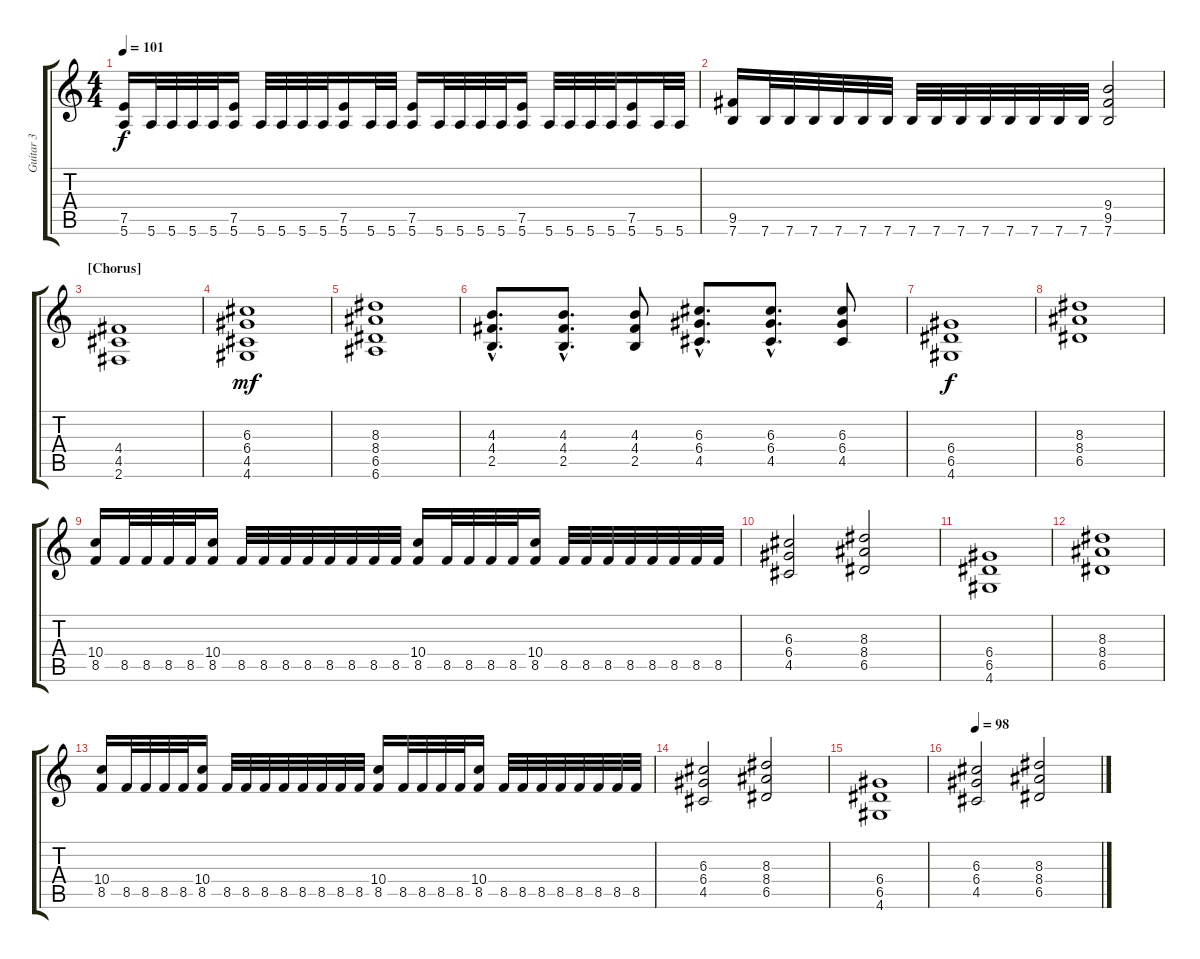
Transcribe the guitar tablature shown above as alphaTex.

\track ("Guitar 3" "Guitar 3") {instrument distortionguitar}
\staff {score tabs}
\tuning (E4 B3 G3 D3 A2 E2) {hide}
\ts (4 4)
\tempo 101
\clef g2
\ks c
(7.5 5.6).16{dy f} 5.6.32 5.6.32 5.6.32 5.6.32 (7.5 5.6).16 5.6.32 5.6.32 5.6.32 5.6.32 (7.5 5.6).16 5.6.32 5.6.32 (7.5 5.6).16 5.6.32 5.6.32 5.6.32 5.6.32 (7.5 5.6).16 5.6.32 5.6.32 5.6.32 5.6.32 (7.5 5.6).16 5.6.32 5.6.32 |
(9.5 7.6).16 7.6.32 7.6.32 7.6.32 7.6.32 7.6.32 7.6.32 7.6.32 7.6.32 7.6.32 7.6.32 7.6.32 7.6.32 7.6.32 7.6.32 (9.4 9.5 7.6).2 |
\section ("" "[Chorus]")
(4.4 4.5 2.6).1 |
(6.3 6.4 4.5 4.6).1{dy mf} |
(8.3 8.4 6.5 6.6).1 |
(4.3{hac} 4.4{hac} 2.5{hac}).8{d} (4.3{hac} 4.4{hac} 2.5{hac}).8{d} (4.3 4.4 2.5).8 (6.3{hac} 6.4{hac} 4.5{hac}).8{d} (6.3{hac} 6.4{hac} 4.5{hac}).8{d} (6.3 6.4 4.5).8 |
\section ("" "")
(6.4 6.5 4.6).1{dy f} |
(8.3 8.4 6.5).1 |
(10.4 8.5).16 8.5.32 8.5.32 8.5.32 8.5.32 (10.4 8.5).16 8.5.32 8.5.32 8.5.32 8.5.32 8.5.32 8.5.32 8.5.32 8.5.32 (10.4 8.5).16 8.5.32 8.5.32 8.5.32 8.5.32 (10.4 8.5).16 8.5.32 8.5.32 8.5.32 8.5.32 8.5.32 8.5.32 8.5.32 8.5.32 |
(6.3 6.4 4.5).2 (8.3 8.4 6.5).2 |
(6.4 6.5 4.6).1 |
(8.3 8.4 6.5).1 |
(10.4 8.5).16 8.5.32 8.5.32 8.5.32 8.5.32 (10.4 8.5).16 8.5.32 8.5.32 8.5.32 8.5.32 8.5.32 8.5.32 8.5.32 8.5.32 (10.4 8.5).16 8.5.32 8.5.32 8.5.32 8.5.32 (10.4 8.5).16 8.5.32 8.5.32 8.5.32 8.5.32 8.5.32 8.5.32 8.5.32 8.5.32 |
(6.3 6.4 4.5).2 (8.3 8.4 6.5).2 |
(6.4 6.5 4.6).1 |
\tempo 98
(6.3 6.4 4.5).2 (8.3 8.4 6.5).2
